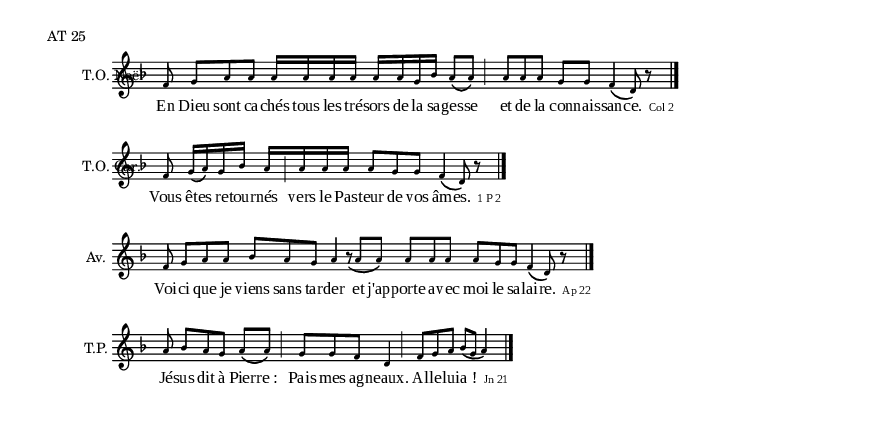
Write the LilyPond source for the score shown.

\version "2.10.0"
 \include "definitions.ly"
\markup {AT 25 }
\relative a' { 
	\new Staff {
		\cadenzaOn          \key f \major
		\set Staff.instrumentName = \markup{ \center-align { T.O. Noël  } }
f8
\times 2/3 { g[  a a] }
\times 2/3 { a16[ a a a] }
a16[ a g bes]
a8[\( a\)] \cesure\pespace 
\times 2/3 { a[ a a] }
g[ g]
f4\( d8\) r
		\endBar
	}	\addlyrics {
En Dieu sont ca -- chés tous les tré -- sors de la sa -- ges -- se et de la con -- nais -- san -- ce.		
		\markup { \citation #"Col 2"}
	}
}



\relative a' { 
	\new Staff {
		\cadenzaOn          \key f \major
		\set Staff.instrumentName = \markup{ \center-align { T.O. Car.  } }
		f8
		g16[\( a\) g bes]
		a16[\cesurebasse\pespace   a a a]
		\times 2/3 { a8[ g g] }
		f4\( d8\) r8
		\endBar
	}	\addlyrics {
		Vous êt -- es re -- tour -- nés vers le Pas -- teur de vos âm -- es.		
		\markup { \citation #"1 P 2"}
	}
}



\relative a' { 
	\new Staff {
		\cadenzaOn          \key f \major
		\set Staff.instrumentName = \markup{ \center-align { Av. } }
f8
\times 2/3 { g[ a a] }
\times 2/3 { bes[ a g] }
a4
\pespace
\times 2/3 { r8_\( a[ a]\) }
\times 2/3 { a[ a a] }
\times 2/3 { a[ g g] }
f4\( d8\) r
		\endBar
	}	\addlyrics {
Voi -- ci que je viens sans tar -- der et j'ap -- porte a -- vec moi le sa -- lai -- re.		
		\markup { \citation #"Ap 22"}
	}
}


\relative a' { 
	\new Staff {
		\cadenzaOn          \key f \major
		\set Staff.instrumentName = \markup{ \center-align { T.P. } }
a8
\times 2/3 { bes[ a g] }
a[\( a\)]
\cesure\pespace 
\times 2/3 { g[ g f] }
d4
\cesureall \pespace 
\times 2/3 { f8[ g a] }
bes[\( g] 
a4\)
		\endBar
	}	\addlyrics {
Jé -- sus dit à Pier -- "re :" Pais mes ag -- neaux. Al -- le -- lui -- "a !" _ _
		\markup { \citation #"Jn 21"}
	}
}

